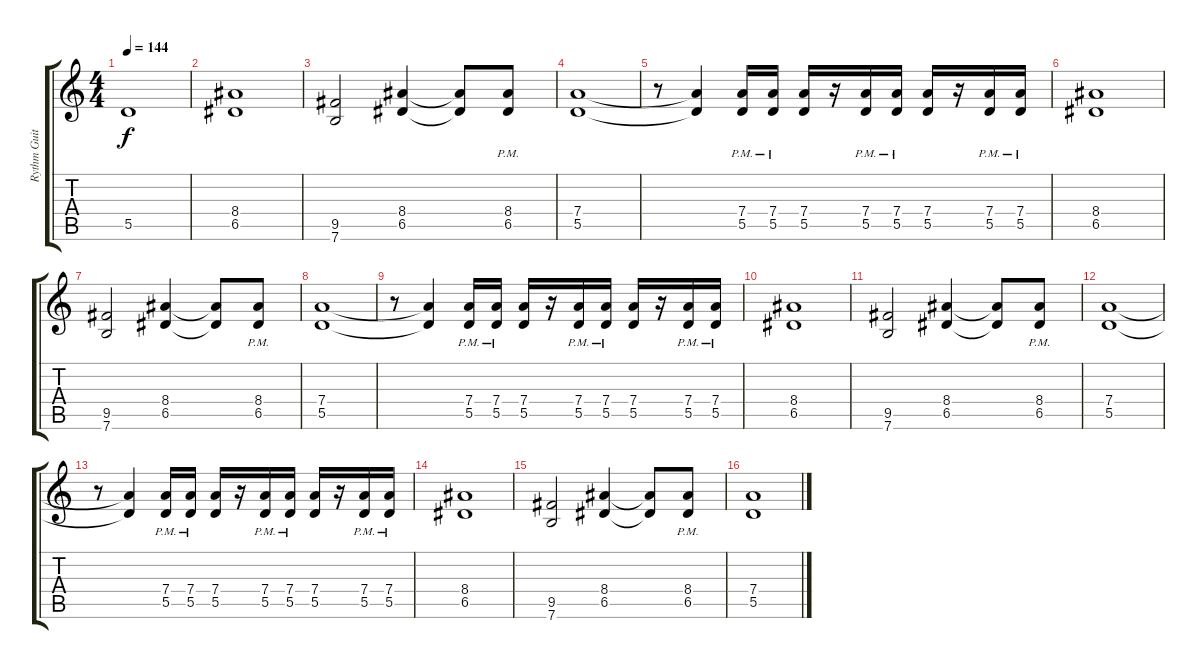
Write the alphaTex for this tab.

\track ("Rythm Guitar (Left)" "Rythm Guit") {instrument distortionguitar}
\staff {score tabs}
\tuning (E4 B3 G3 D3 A2 E2) {hide}
\ts (4 4)
\tempo 144
\clef g2
\ks c
5.5{t}.1{dy f} |
(8.4 6.5).1 |
(9.5 7.6).2 (8.4 6.5).4 (8.4{t} 6.5{t}).8 (8.4{pm} 6.5).8 |
(7.4 5.5).1 |
r.8 (7.4{t} 5.5{t}).4 (7.4{pm} 5.5{pm}).16 (7.4{pm} 5.5{pm}).16 (7.4 5.5).16 r.16 (7.4{pm} 5.5{pm}).16 (7.4{pm} 5.5{pm}).16 (7.4 5.5).16 r.16 (7.4{pm} 5.5{pm}).16 (7.4{pm} 5.5{pm}).16 |
(8.4 6.5).1 |
(9.5 7.6).2 (8.4 6.5).4 (8.4{t} 6.5{t}).8 (8.4{pm} 6.5).8 |
(7.4 5.5).1 |
r.8 (7.4{t} 5.5{t}).4 (7.4{pm} 5.5{pm}).16 (7.4{pm} 5.5{pm}).16 (7.4 5.5).16 r.16 (7.4{pm} 5.5{pm}).16 (7.4{pm} 5.5{pm}).16 (7.4 5.5).16 r.16 (7.4{pm} 5.5{pm}).16 (7.4{pm} 5.5{pm}).16 |
(8.4 6.5).1 |
(9.5 7.6).2 (8.4 6.5).4 (8.4{t} 6.5{t}).8 (8.4{pm} 6.5).8 |
(7.4 5.5).1 |
r.8 (7.4{t} 5.5{t}).4 (7.4{pm} 5.5{pm}).16 (7.4{pm} 5.5{pm}).16 (7.4 5.5).16 r.16 (7.4{pm} 5.5{pm}).16 (7.4{pm} 5.5{pm}).16 (7.4 5.5).16 r.16 (7.4{pm} 5.5{pm}).16 (7.4{pm} 5.5{pm}).16 |
(8.4 6.5).1 |
(9.5 7.6).2 (8.4 6.5).4 (8.4{t} 6.5{t}).8 (8.4{pm} 6.5).8 |
(7.4 5.5).1
